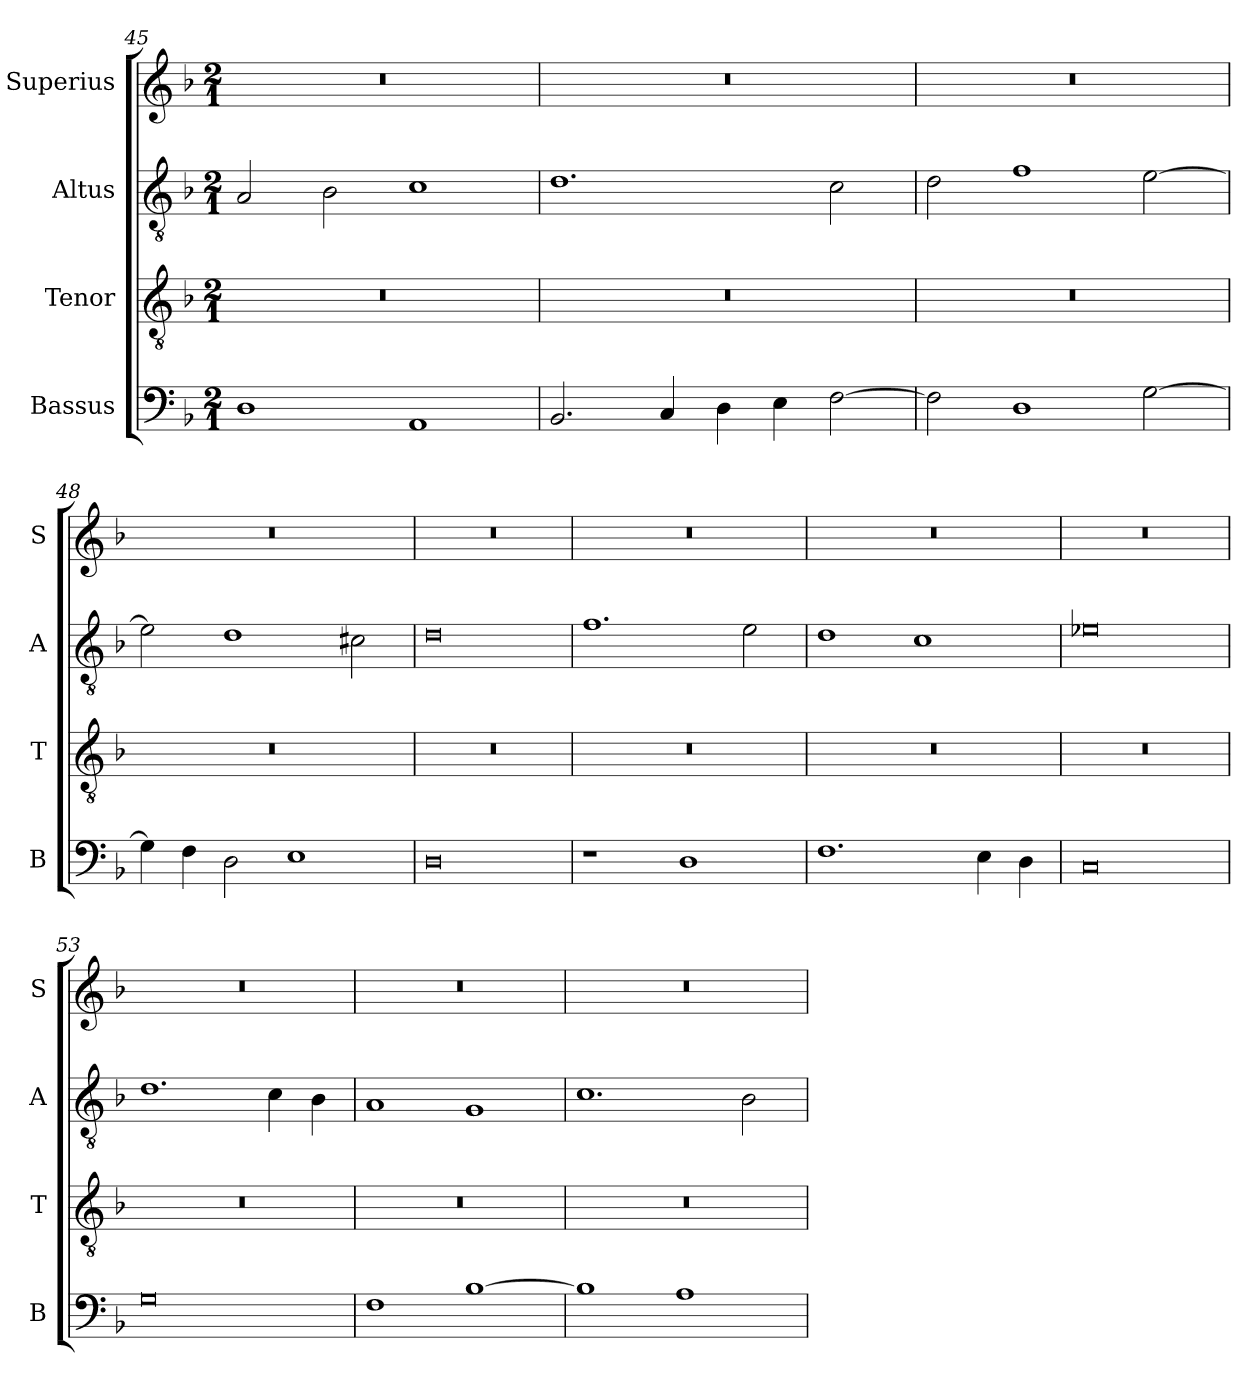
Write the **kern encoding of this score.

**kern	**kern	**kern	**kern
*part4	*part3	*part2	*part1
*staff4	*staff3	*staff2	*staff1
*I"Bassus	*I"Tenor	*I"Altus	*I"Superius
*I'B	*I'T	*I'A	*I'S
*clefF4	*clefGv2	*clefGv2	*clefG2
*k[b-]	*k[b-]	*k[b-]	*k[b-]
*M2/1	*M2/1	*M2/1	*M2/1
=45	=45	=45	=45
1D	0r	2A/	0r
.	.	2B-\	.
1AA	.	1c	.
=46	=46	=46	=46
2.BB-/	0r	1.d	0r
4C/	.	.	.
4D\	.	.	.
4E\	.	.	.
[2F\	.	2c\	.
=47	=47	=47	=47
2F\]	0r	2d\	0r
1D	.	1f	.
[2G\	.	[2e\	.
=48	=48	=48	=48
4G\]	0r	2e\]	0r
4F\	.	.	.
2D\	.	1d	.
1E	.	.	.
.	.	2c#X\	.
=49	=49	=49	=49
0D	0r	0d	0r
=50	=50	=50	=50
1r	0r	1.f	0r
1D	.	.	.
.	.	2e\	.
=51	=51	=51	=51
1.F	0r	1d	0r
.	.	1c	.
4E\	.	.	.
4D\	.	.	.
=52	=52	=52	=52
0C	0r	0e-X	0r
=53	=53	=53	=53
0G	0r	1.d	0r
.	.	4c\	.
.	.	4B-\	.
=54	=54	=54	=54
1F	0r	1A	0r
[1B-	.	1G	.
=55	=55	=55	=55
1B-]	0r	1.c	0r
1A	.	.	.
.	.	2B-\	.
=	=	=	=
*-	*-	*-	*-
